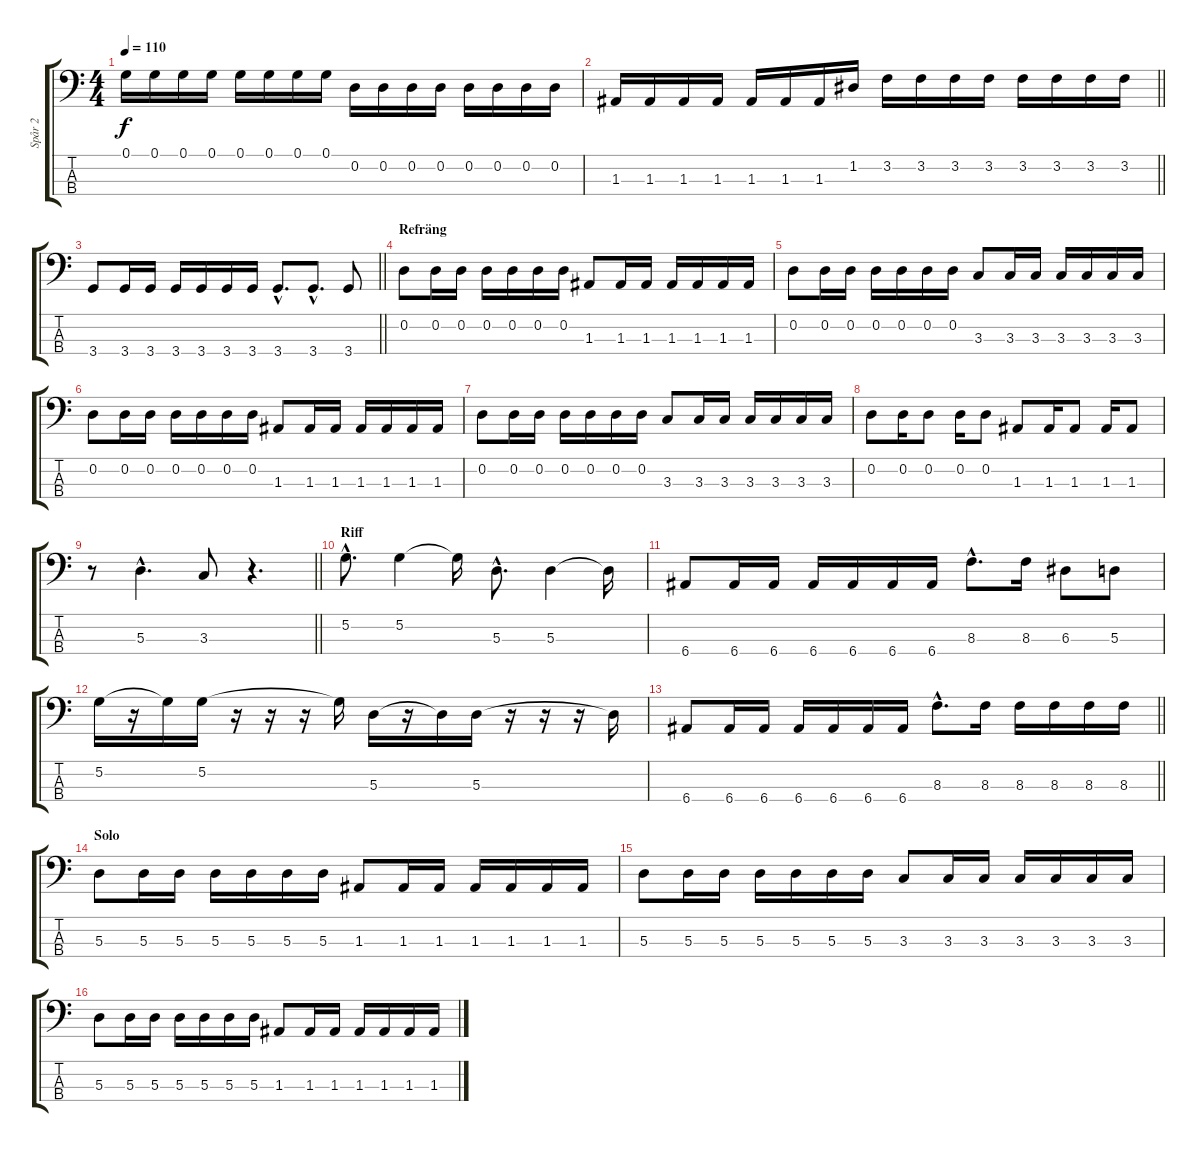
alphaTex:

\track ("Spår 2" "Spår 2") {instrument electricbasspick}
\staff {score tabs}
\tuning (G2 D2 A1 E1) {hide}
\ts (4 4)
\tempo 110
\clef f4
\ks c
0.1.16{dy f} 0.1.16 0.1.16 0.1.16 0.1.16 0.1.16 0.1.16 0.1.16 0.2.16 0.2.16 0.2.16 0.2.16 0.2.16 0.2.16 0.2.16 0.2.16 |
\barLineRight lightlight
1.3.16 1.3.16 1.3.16 1.3.16 1.3.16 1.3.16 1.3.16 1.2.16 3.2.16 3.2.16 3.2.16 3.2.16 3.2.16 3.2.16 3.2.16 3.2.16 |
\barLineRight lightlight
3.4.8 3.4.16 3.4.16 3.4.16 3.4.16 3.4.16 3.4.16 3.4{hac}.8{d} 3.4{hac}.8{d} 3.4.8 |
\section ("" "Refräng")
0.2.8 0.2.16 0.2.16 0.2.16 0.2.16 0.2.16 0.2.16 1.3.8 1.3.16 1.3.16 1.3.16 1.3.16 1.3.16 1.3.16 |
0.2.8 0.2.16 0.2.16 0.2.16 0.2.16 0.2.16 0.2.16 3.3.8 3.3.16 3.3.16 3.3.16 3.3.16 3.3.16 3.3.16 |
0.2.8 0.2.16 0.2.16 0.2.16 0.2.16 0.2.16 0.2.16 1.3.8 1.3.16 1.3.16 1.3.16 1.3.16 1.3.16 1.3.16 |
0.2.8 0.2.16 0.2.16 0.2.16 0.2.16 0.2.16 0.2.16 3.3.8 3.3.16 3.3.16 3.3.16 3.3.16 3.3.16 3.3.16 |
0.2.8 0.2.16 0.2.8 0.2.16 0.2.8 1.3.8 1.3.16 1.3.8 1.3.16 1.3.8 |
\barLineRight lightlight
r.8 5.3{hac}.4{d} 3.3.8 r.4{d} |
\section ("" "Riff")
5.2{hac}.8{d} 5.2.4 5.2{t}.16 5.3{hac}.8{d} 5.3.4 5.3{t}.16 |
6.4.8 6.4.16 6.4.16 6.4.16 6.4.16 6.4.16 6.4.16 8.3{hac}.8{d} 8.3.16 6.3.8 5.3.8 |
5.2.16 r.16 5.2{t}.16 5.2.16 r.16 r.16 r.16 5.2{t}.16 5.3.16 r.16 5.3{t}.16 5.3.16 r.16 r.16 r.16 5.3{t}.16 |
\barLineRight lightlight
6.4.8 6.4.16 6.4.16 6.4.16 6.4.16 6.4.16 6.4.16 8.3{hac}.8{d} 8.3.16 8.3.16 8.3.16 8.3.16 8.3.16 |
\section ("" "Solo")
5.3.8 5.3.16 5.3.16 5.3.16 5.3.16 5.3.16 5.3.16 1.3.8 1.3.16 1.3.16 1.3.16 1.3.16 1.3.16 1.3.16 |
5.3.8 5.3.16 5.3.16 5.3.16 5.3.16 5.3.16 5.3.16 3.3.8 3.3.16 3.3.16 3.3.16 3.3.16 3.3.16 3.3.16 |
5.3.8 5.3.16 5.3.16 5.3.16 5.3.16 5.3.16 5.3.16 1.3.8 1.3.16 1.3.16 1.3.16 1.3.16 1.3.16 1.3.16
